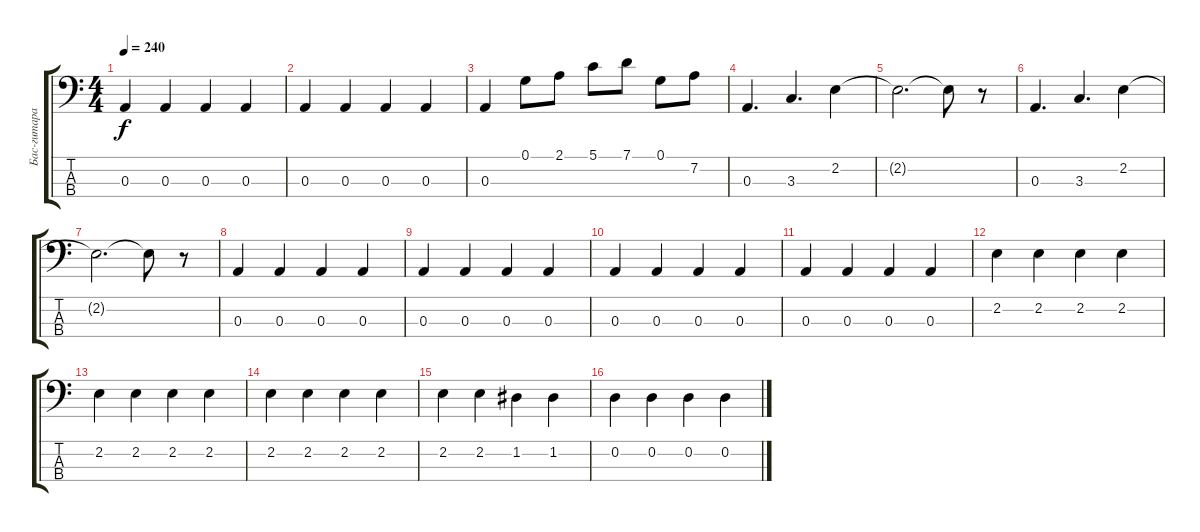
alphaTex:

\track ("Бас-гитара" "Бас-гитара") {instrument electricbassfinger}
\staff {score tabs}
\tuning (G2 D2 A1 E1) {hide}
\ts (4 4)
\tempo 240
\clef f4
\ks c
0.3.4{dy f} 0.3.4 0.3.4 0.3.4 |
0.3.4 0.3.4 0.3.4 0.3.4 |
0.3.4 0.1.8 2.1.8 5.1.8 7.1.8 0.1.8 7.2.8 |
0.3.4{d} 3.3.4{d} 2.2.4 |
2.2{t}.2{d} 2.2{t}.8 r.8 |
0.3.4{d} 3.3.4{d} 2.2.4 |
2.2{t}.2{d} 2.2{t}.8 r.8 |
0.3.4 0.3.4 0.3.4 0.3.4 |
0.3.4 0.3.4 0.3.4 0.3.4 |
0.3.4 0.3.4 0.3.4 0.3.4 |
0.3.4 0.3.4 0.3.4 0.3.4 |
2.2.4 2.2.4 2.2.4 2.2.4 |
2.2.4 2.2.4 2.2.4 2.2.4 |
2.2.4 2.2.4 2.2.4 2.2.4 |
2.2.4 2.2.4 1.2.4 1.2.4 |
0.2.4 0.2.4 0.2.4 0.2.4
